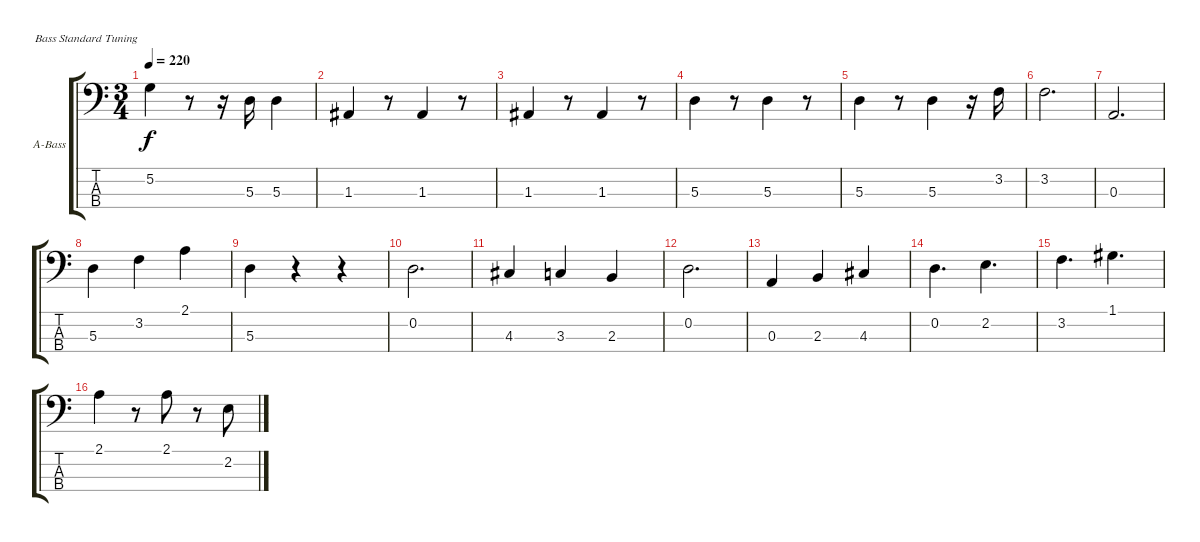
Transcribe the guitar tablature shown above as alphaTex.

\defaultSystemsLayout 4
\bracketExtendMode groupsimilarinstruments
\firstSystemTrackNameOrientation horizontal
\otherSystemsTrackNameOrientation horizontal
\track ("Acoustic Bass" "A-Bass") {instrument acousticbass}
\staff {score tabs}
\tuning (G2 D2 A1 E1)
\ts (3 4)
\tempo 220
\clef f4
\ks c
5.2.4{dy f} r.8 r.16 5.3.16 5.3.4 |
1.3.4 r.8 1.3.4 r.8 |
1.3.4 r.8 1.3.4 r.8 |
5.3.4 r.8 5.3.4 r.8 |
5.3.4 r.8 5.3.4 r.16 3.2.16 |
3.2.2{d} |
0.3.2{d} |
5.3.4 3.2.4 2.1.4 |
5.3.4 r.4 r.4 |
0.2.2{d} |
4.3.4 3.3.4 2.3.4 |
0.2.2{d} |
0.3.4 2.3.4 4.3.4 |
0.2.4{d} 2.2.4{d} |
3.2.4{d} 1.1.4{d} |
2.1.4 r.8 2.1.8 r.8 2.2.8
